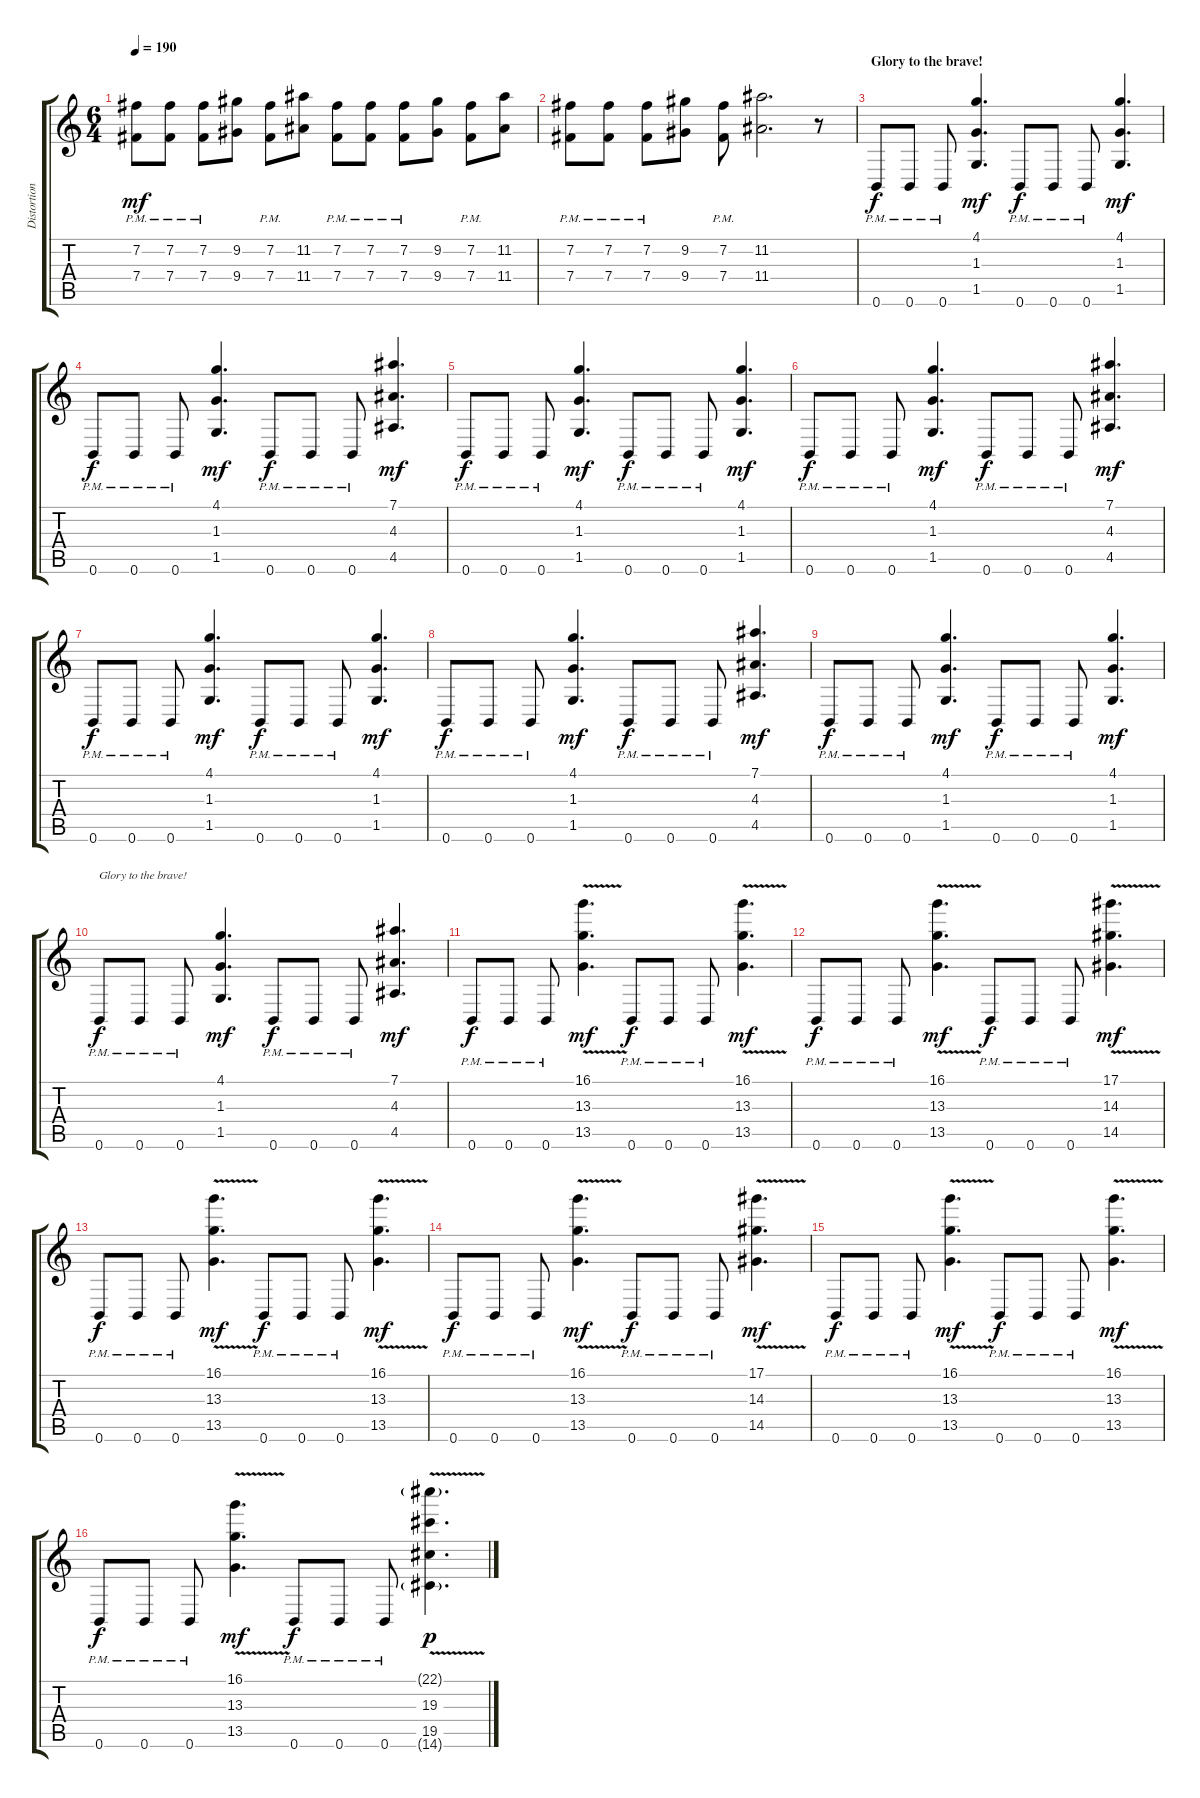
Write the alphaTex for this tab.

\track ("Distortion Guitar" "Distortion") {instrument distortionguitar}
\staff {score tabs}
\tuning (Eb4 B3 Gb3 B2 Gb2 B1) {hide}
\ts (6 4)
\tempo 190
\clef g2
\ks c
(7.2{pm} 7.4).8{dy mf} (7.2{pm} 7.4).8 (7.2{pm} 7.4).8 (9.2 9.4).8 (7.2{pm} 7.4).8 (11.2 11.4).8 (7.2{pm} 7.4).8 (7.2{pm} 7.4).8 (7.2{pm} 7.4).8 (9.2 9.4).8 (7.2{pm} 7.4).8 (11.2 11.4).8 |
(7.2{pm} 7.4).8 (7.2{pm} 7.4).8 (7.2{pm} 7.4).8 (9.2 9.4).8 (7.2{pm} 7.4).8 (11.2 11.4).2{d} r.8 |
\section ("" "Glory to the brave!")
0.6{pm}.8{dy f} 0.6{pm}.8 0.6{pm}.8 (4.1 1.3 1.5).4{d dy mf} 0.6{pm}.8{dy f} 0.6{pm}.8 0.6{pm}.8 (4.1 1.3 1.5).4{d dy mf} |
0.6{pm}.8{dy f} 0.6{pm}.8 0.6{pm}.8 (4.1 1.3 1.5).4{d dy mf} 0.6{pm}.8{dy f} 0.6{pm}.8 0.6{pm}.8 (7.1 4.3 4.5).4{d dy mf} |
0.6{pm}.8{dy f} 0.6{pm}.8 0.6{pm}.8 (4.1 1.3 1.5).4{d dy mf} 0.6{pm}.8{dy f} 0.6{pm}.8 0.6{pm}.8 (4.1 1.3 1.5).4{d dy mf} |
0.6{pm}.8{dy f} 0.6{pm}.8 0.6{pm}.8 (4.1 1.3 1.5).4{d dy mf} 0.6{pm}.8{dy f} 0.6{pm}.8 0.6{pm}.8 (7.1 4.3 4.5).4{d dy mf} |
0.6{pm}.8{dy f} 0.6{pm}.8 0.6{pm}.8 (4.1 1.3 1.5).4{d dy mf} 0.6{pm}.8{dy f} 0.6{pm}.8 0.6{pm}.8 (4.1 1.3 1.5).4{d dy mf} |
0.6{pm}.8{dy f} 0.6{pm}.8 0.6{pm}.8 (4.1 1.3 1.5).4{d dy mf} 0.6{pm}.8{dy f} 0.6{pm}.8 0.6{pm}.8 (7.1 4.3 4.5).4{d dy mf} |
0.6{pm}.8{dy f} 0.6{pm}.8 0.6{pm}.8 (4.1 1.3 1.5).4{d dy mf} 0.6{pm}.8{dy f} 0.6{pm}.8 0.6{pm}.8 (4.1 1.3 1.5).4{d dy mf} |
0.6{pm}.8{txt "Glory to the brave!" dy f} 0.6{pm}.8 0.6{pm}.8 (4.1 1.3 1.5).4{d dy mf} 0.6{pm}.8{dy f} 0.6{pm}.8 0.6{pm}.8 (7.1 4.3 4.5).4{d dy mf} |
0.6{pm}.8{dy f} 0.6{pm}.8 0.6{pm}.8 (16.1 13.3 13.5{v}).4{d dy mf} 0.6{pm}.8{dy f} 0.6{pm}.8 0.6{pm}.8 (16.1 13.3 13.5{v}).4{d dy mf} |
0.6{pm}.8{dy f} 0.6{pm}.8 0.6{pm}.8 (16.1 13.3 13.5{v}).4{d dy mf} 0.6{pm}.8{dy f} 0.6{pm}.8 0.6{pm}.8 (17.1 14.3 14.5{v}).4{d dy mf} |
0.6{pm}.8{dy f} 0.6{pm}.8 0.6{pm}.8 (16.1 13.3 13.5{v}).4{d dy mf} 0.6{pm}.8{dy f} 0.6{pm}.8 0.6{pm}.8 (16.1 13.3 13.5{v}).4{d dy mf} |
0.6{pm}.8{dy f} 0.6{pm}.8 0.6{pm}.8 (16.1 13.3 13.5{v}).4{d dy mf} 0.6{pm}.8{dy f} 0.6{pm}.8 0.6{pm}.8 (17.1 14.3 14.5{v}).4{d dy mf} |
0.6{pm}.8{dy f} 0.6{pm}.8 0.6{pm}.8 (16.1 13.3 13.5{v}).4{d dy mf} 0.6{pm}.8{dy f} 0.6{pm}.8 0.6{pm}.8 (16.1 13.3 13.5{v}).4{d dy mf} |
0.6{pm}.8{dy f} 0.6{pm}.8 0.6{pm}.8 (16.1 13.3 13.5{v}).4{d dy mf} 0.6{pm}.8{dy f} 0.6{pm}.8 0.6{pm}.8 (22.1{v g} 19.3 19.5{v} 14.6{g}).4{d dy p}
